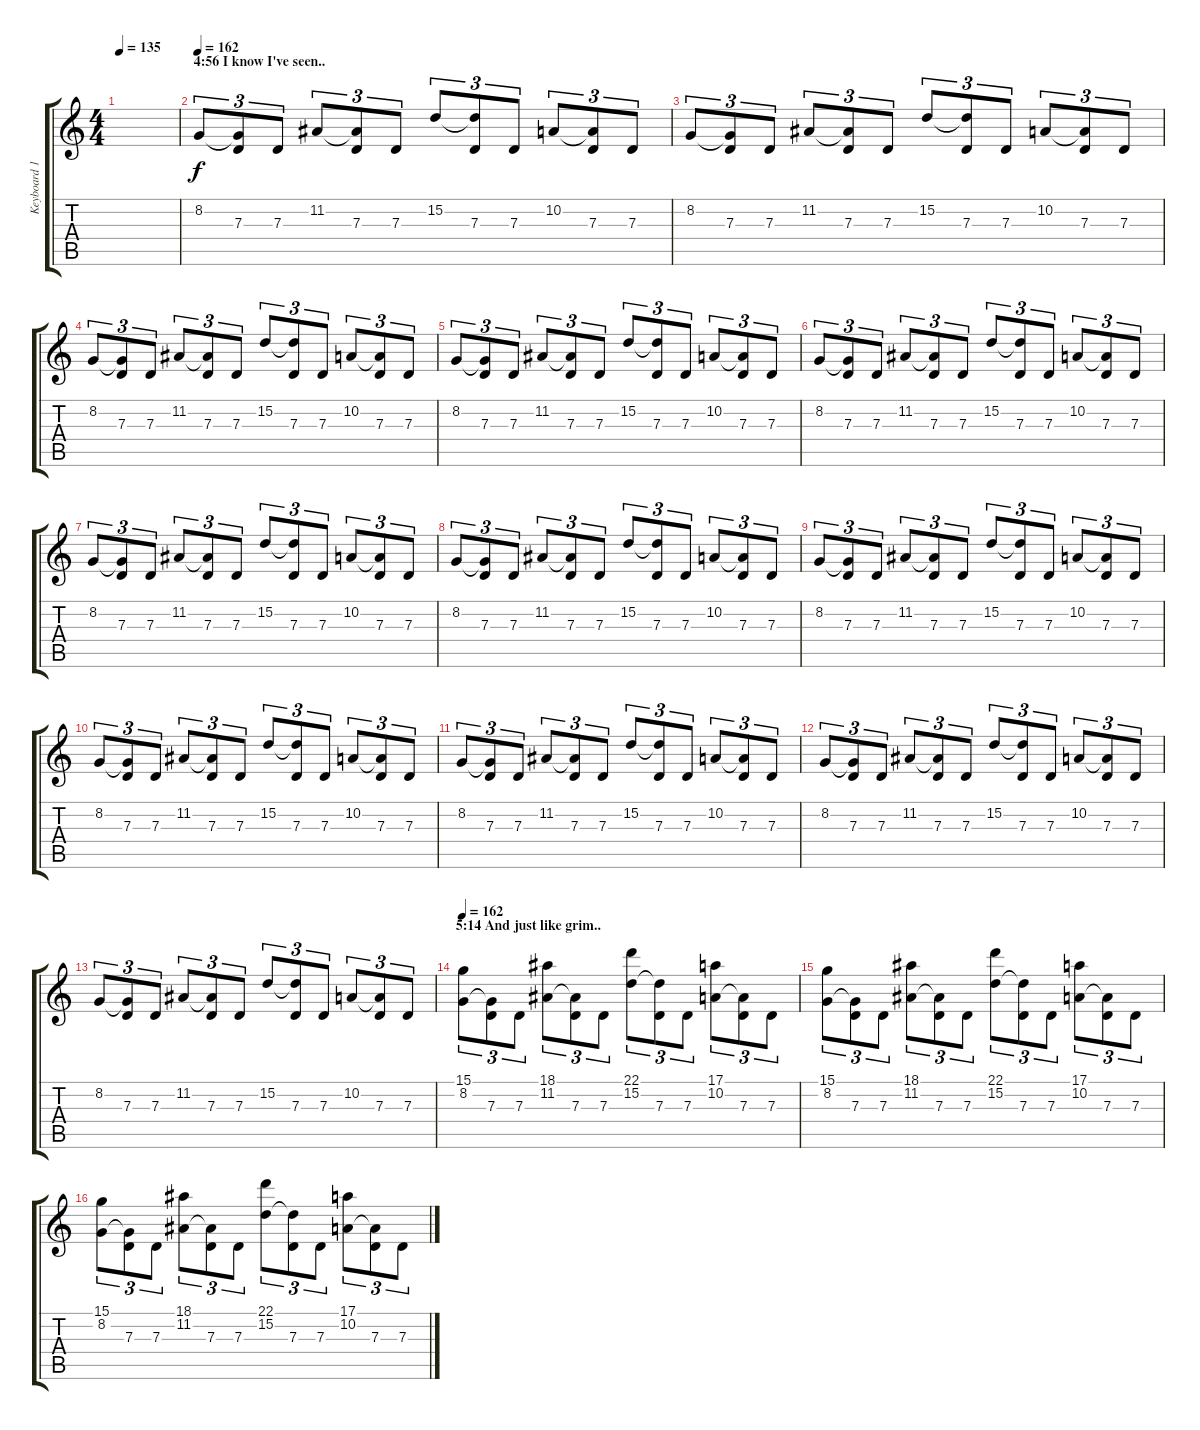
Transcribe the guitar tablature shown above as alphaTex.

\track ("Keyboard 1" "Keyboard 1") {instrument musicbox}
\staff {score tabs}
\tuning (E4 B3 G3 D3 A2 D2) {hide}
\ts (4 4)
\tempo 135
\clef g2
\ks c
|
\section ("" "4:56 I know I've seen..")
\tempo 162
8.2.8{tu (3 2) volume 12 instrument brightacousticpiano} (8.2{t} 7.3).8{tu (3 2)} 7.3.8{tu (3 2)} 11.2.8{tu (3 2)} (11.2{t} 7.3).8{tu (3 2)} 7.3.8{tu (3 2)} 15.2.8{tu (3 2)} (15.2{t} 7.3).8{tu (3 2)} 7.3.8{tu (3 2)} 10.2.8{tu (3 2)} (10.2{t} 7.3).8{tu (3 2)} 7.3.8{tu (3 2)} |
8.2.8{tu (3 2)} (8.2{t} 7.3).8{tu (3 2)} 7.3.8{tu (3 2)} 11.2.8{tu (3 2)} (11.2{t} 7.3).8{tu (3 2)} 7.3.8{tu (3 2)} 15.2.8{tu (3 2)} (15.2{t} 7.3).8{tu (3 2)} 7.3.8{tu (3 2)} 10.2.8{tu (3 2)} (10.2{t} 7.3).8{tu (3 2)} 7.3.8{tu (3 2)} |
8.2.8{tu (3 2)} (8.2{t} 7.3).8{tu (3 2)} 7.3.8{tu (3 2)} 11.2.8{tu (3 2)} (11.2{t} 7.3).8{tu (3 2)} 7.3.8{tu (3 2)} 15.2.8{tu (3 2)} (15.2{t} 7.3).8{tu (3 2)} 7.3.8{tu (3 2)} 10.2.8{tu (3 2)} (10.2{t} 7.3).8{tu (3 2)} 7.3.8{tu (3 2)} |
8.2.8{tu (3 2)} (8.2{t} 7.3).8{tu (3 2)} 7.3.8{tu (3 2)} 11.2.8{tu (3 2)} (11.2{t} 7.3).8{tu (3 2)} 7.3.8{tu (3 2)} 15.2.8{tu (3 2)} (15.2{t} 7.3).8{tu (3 2)} 7.3.8{tu (3 2)} 10.2.8{tu (3 2)} (10.2{t} 7.3).8{tu (3 2)} 7.3.8{tu (3 2)} |
8.2.8{tu (3 2)} (8.2{t} 7.3).8{tu (3 2)} 7.3.8{tu (3 2)} 11.2.8{tu (3 2)} (11.2{t} 7.3).8{tu (3 2)} 7.3.8{tu (3 2)} 15.2.8{tu (3 2)} (15.2{t} 7.3).8{tu (3 2)} 7.3.8{tu (3 2)} 10.2.8{tu (3 2)} (10.2{t} 7.3).8{tu (3 2)} 7.3.8{tu (3 2)} |
8.2.8{tu (3 2)} (8.2{t} 7.3).8{tu (3 2)} 7.3.8{tu (3 2)} 11.2.8{tu (3 2)} (11.2{t} 7.3).8{tu (3 2)} 7.3.8{tu (3 2)} 15.2.8{tu (3 2)} (15.2{t} 7.3).8{tu (3 2)} 7.3.8{tu (3 2)} 10.2.8{tu (3 2)} (10.2{t} 7.3).8{tu (3 2)} 7.3.8{tu (3 2)} |
8.2.8{tu (3 2)} (8.2{t} 7.3).8{tu (3 2)} 7.3.8{tu (3 2)} 11.2.8{tu (3 2)} (11.2{t} 7.3).8{tu (3 2)} 7.3.8{tu (3 2)} 15.2.8{tu (3 2)} (15.2{t} 7.3).8{tu (3 2)} 7.3.8{tu (3 2)} 10.2.8{tu (3 2)} (10.2{t} 7.3).8{tu (3 2)} 7.3.8{tu (3 2)} |
8.2.8{tu (3 2)} (8.2{t} 7.3).8{tu (3 2)} 7.3.8{tu (3 2)} 11.2.8{tu (3 2)} (11.2{t} 7.3).8{tu (3 2)} 7.3.8{tu (3 2)} 15.2.8{tu (3 2)} (15.2{t} 7.3).8{tu (3 2)} 7.3.8{tu (3 2)} 10.2.8{tu (3 2)} (10.2{t} 7.3).8{tu (3 2)} 7.3.8{tu (3 2)} |
8.2.8{tu (3 2)} (8.2{t} 7.3).8{tu (3 2)} 7.3.8{tu (3 2)} 11.2.8{tu (3 2)} (11.2{t} 7.3).8{tu (3 2)} 7.3.8{tu (3 2)} 15.2.8{tu (3 2)} (15.2{t} 7.3).8{tu (3 2)} 7.3.8{tu (3 2)} 10.2.8{tu (3 2)} (10.2{t} 7.3).8{tu (3 2)} 7.3.8{tu (3 2)} |
8.2.8{tu (3 2)} (8.2{t} 7.3).8{tu (3 2)} 7.3.8{tu (3 2)} 11.2.8{tu (3 2)} (11.2{t} 7.3).8{tu (3 2)} 7.3.8{tu (3 2)} 15.2.8{tu (3 2)} (15.2{t} 7.3).8{tu (3 2)} 7.3.8{tu (3 2)} 10.2.8{tu (3 2)} (10.2{t} 7.3).8{tu (3 2)} 7.3.8{tu (3 2)} |
8.2.8{tu (3 2)} (8.2{t} 7.3).8{tu (3 2)} 7.3.8{tu (3 2)} 11.2.8{tu (3 2)} (11.2{t} 7.3).8{tu (3 2)} 7.3.8{tu (3 2)} 15.2.8{tu (3 2)} (15.2{t} 7.3).8{tu (3 2)} 7.3.8{tu (3 2)} 10.2.8{tu (3 2)} (10.2{t} 7.3).8{tu (3 2)} 7.3.8{tu (3 2)} |
8.2.8{tu (3 2)} (8.2{t} 7.3).8{tu (3 2)} 7.3.8{tu (3 2)} 11.2.8{tu (3 2)} (11.2{t} 7.3).8{tu (3 2)} 7.3.8{tu (3 2)} 15.2.8{tu (3 2)} (15.2{t} 7.3).8{tu (3 2)} 7.3.8{tu (3 2)} 10.2.8{tu (3 2)} (10.2{t} 7.3).8{tu (3 2)} 7.3.8{tu (3 2)} |
\section ("" "5:14 And just like grim..")
\tempo 162
(15.1 8.2).8{tu (3 2) volume 9 instrument celesta} (8.2{t} 7.3).8{tu (3 2)} 7.3.8{tu (3 2)} (18.1 11.2).8{tu (3 2)} (11.2{t} 7.3).8{tu (3 2)} 7.3.8{tu (3 2)} (22.1 15.2).8{tu (3 2)} (15.2{t} 7.3).8{tu (3 2)} 7.3.8{tu (3 2)} (17.1 10.2).8{tu (3 2)} (10.2{t} 7.3).8{tu (3 2)} 7.3.8{tu (3 2)} |
(15.1 8.2).8{tu (3 2)} (8.2{t} 7.3).8{tu (3 2)} 7.3.8{tu (3 2)} (18.1 11.2).8{tu (3 2)} (11.2{t} 7.3).8{tu (3 2)} 7.3.8{tu (3 2)} (22.1 15.2).8{tu (3 2)} (15.2{t} 7.3).8{tu (3 2)} 7.3.8{tu (3 2)} (17.1 10.2).8{tu (3 2)} (10.2{t} 7.3).8{tu (3 2)} 7.3.8{tu (3 2)} |
(15.1 8.2).8{tu (3 2)} (8.2{t} 7.3).8{tu (3 2)} 7.3.8{tu (3 2)} (18.1 11.2).8{tu (3 2)} (11.2{t} 7.3).8{tu (3 2)} 7.3.8{tu (3 2)} (22.1 15.2).8{tu (3 2)} (15.2{t} 7.3).8{tu (3 2)} 7.3.8{tu (3 2)} (17.1 10.2).8{tu (3 2)} (10.2{t} 7.3).8{tu (3 2)} 7.3.8{tu (3 2)}
